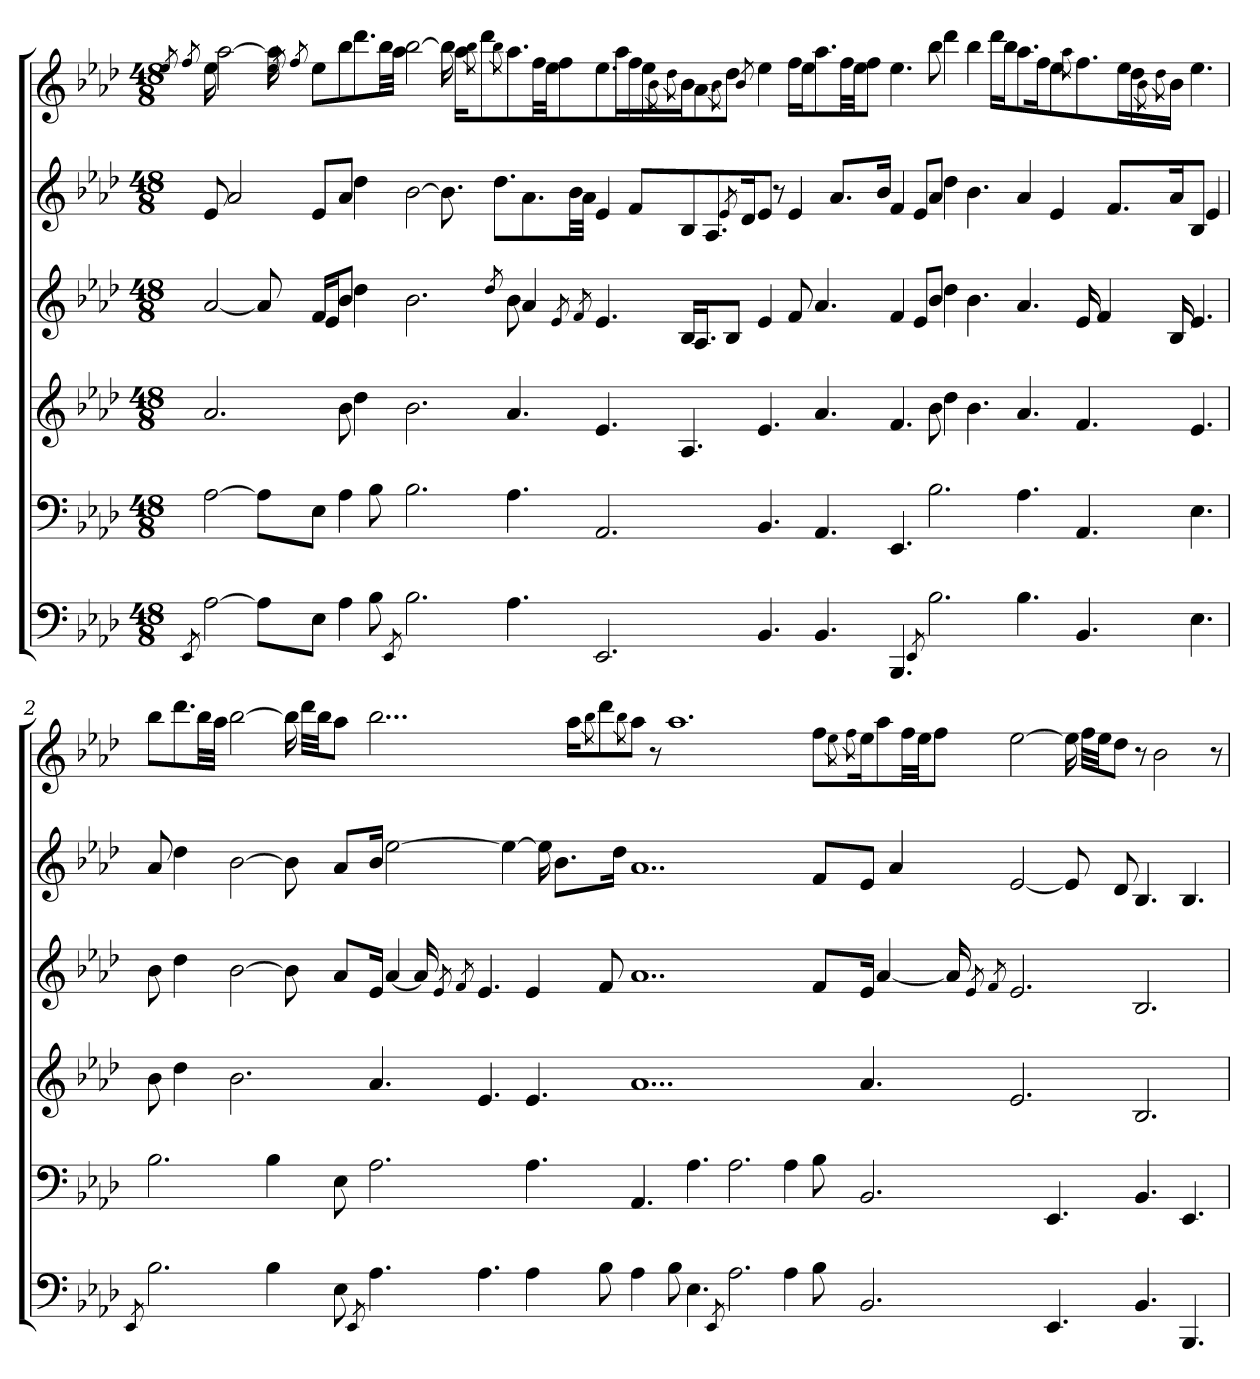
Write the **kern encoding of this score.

**kern	**kern	**kern	**kern	**kern	**kern
*part6	*part5	*part4	*part3	*part2	*part1
*staff6	*staff5	*staff4	*staff3	*staff2	*staff1
*clefF4	*clefF4	*clefG2	*clefG2	*clefG2	*clefG2
*k[b-e-a-d-]	*k[b-e-a-d-]	*k[b-e-a-d-]	*k[b-e-a-d-]	*k[b-e-a-d-]	*k[b-e-a-d-]
*M48/8	*M48/8	*M48/8	*M48/8	*M48/8	*M48/8
=1	=1	=1	=1	=1	=1
.	.	.	.	.	8qee-
8qEE-	.	.	.	.	8qff
[2A-	[2A-	2.a-	[2a-	8e-	16ee-
.	.	.	.	.	[2aa-
.	.	.	.	2a-	.
8A-\L]	8A-\L]	.	8a-]	.	.
.	.	.	.	.	16aa-]
.	.	.	.	.	8qee-
.	.	.	.	.	8qff
8E-\J	8E-\J	.	16f/LL	8e-/L	8ee-\L
.	.	.	16e-/J	.	.
4A-	4A-	8b-	8b-/J	8a-/J	8bb-\
.	.	4dd-	4dd-	4dd-	8.ddd-\
8B-	8B-	.	.	.	.
.	.	.	.	.	32bb-\LL
.	.	.	.	.	32aa-\JJJ
8qEE-	.	.	.	.	.
2.B-	2.B-	2.b-	2.b-	[2b-	[2bb-
.	.	.	.	8.b-]	16bb-]
.	.	.	.	.	16aa-\KL
.	.	.	.	.	8qbb-\
.	.	.	.	.	8ddd-\
.	.	.	.	8.dd-\L	.
.	.	.	8qdd-	.	8qbb-\
4.A-	4.A-	4.a-	8b-	.	8.aa-\
.	.	.	4a-	8.a-\	.
.	.	.	.	.	32ff\LL
.	.	.	.	.	32ee-\JJ
.	.	.	.	.	8ff\
.	.	.	.	32b-\LL	.
.	.	.	.	32a-\JJJ	.
.	.	.	8qe-	.	.
.	.	.	8qf	.	.
2.EE-	2.AA-	4.e-	4.e-	4e-	8.ee-\
.	.	.	.	.	16aa-\L
.	.	.	.	8f/L	16ff\
.	.	.	.	.	16ee-\
.	.	.	.	.	8qb-\
.	.	.	.	.	8qdd-\
.	.	4.A-	16B-/KL	8B-/	16b-\J
.	.	.	8.A-/	.	8.a-\
.	.	.	.	8.A-/	.
.	.	.	.	.	8qb-\
.	.	.	8B-/J	.	8dd-\J
.	.	.	.	8qe-/	.
.	.	.	.	16d-/K	.
.	.	.	.	.	8qb-
4.BB-	4.BB-	4.e-	4e-	8e-/J	4ee-
.	.	.	.	8r	.
.	.	.	8f	4e-	16ff\LL
.	.	.	.	.	16ee-\J
4.BB-	4.AA-	4.a-	4.a-	.	8.aa-\
.	.	.	.	8.a-/L	.
.	.	.	.	.	32ff\LL
.	.	.	.	.	32ee-\JJ
.	.	.	.	.	8ff\J
.	.	.	.	16b-/Jk	.
4.BBB-	4.EE-	4.f	4f	4f	4.ee-
.	.	.	8e-/L	8e-/L	.
8qEE-	.	.	.	.	.
2.B-	2.B-	8b-	8b-/J	8a-/J	8bb-
.	.	4dd-	4dd-	4dd-	4ddd-
.	.	4.b-	4.b-	4.b-	4bb-
.	.	.	.	.	16ddd-\LL
.	.	.	.	.	16bb-\J
4.B-	4.A-	4.a-	4.a-	4a-	8.aa-\
.	.	.	.	.	16ff\K
.	.	.	.	4e-	8ee-\
.	.	.	.	.	8qaa-\
4.BB-	4.AA-	4.f	16e-	.	8.ff\
.	.	.	4f	.	.
.	.	.	.	8.f/L	.
.	.	.	.	.	16ee-\L
.	.	.	.	.	16dd-\
.	.	.	.	.	8qb-\
.	.	.	.	.	8qdd-\
.	.	.	16B-	16a-/K	16b-\JJ
4.E-	4.E-	4.e-	4.e-	8B-/J	4.ee-
.	.	.	.	4e-	.
=2	=2	=2	=2	=2	=2
8qEE-	.	.	.	.	.
2.B-	2.B-	8b-	8b-	8a-	8bb-\L
.	.	4dd-	4dd-	4dd-	8.ddd-\
.	.	.	.	.	32bb-\LL
.	.	.	.	.	32aa-\JJJ
.	.	2.b-	[2b-	[2b-	[2bb-
4B-	4B-	.	.	.	.
.	.	.	8b-]	8b-]	16bb-]
.	.	.	.	.	32ddd-\LLL
.	.	.	.	.	32bb-\JJ
8E-	8E-	.	8a-/L	8a-/L	8aa-\J
8qEE-	.	.	.	.	.
4.A-	2.A-	4.a-	16e-/Jk	16b-/Jk	2...bb-
.	.	.	[4a-	[2ee-	.
.	.	.	16a-]	.	.
.	.	.	8qe-	.	.
.	.	.	8qf	.	.
4.A-	.	4.e-	4.e-	.	.
.	.	.	.	4ee-_	.
4A-	4.A-	4.e-	4e-	.	.
.	.	.	.	16ee-]	.
.	.	.	.	8.b-\L	.
.	.	.	.	.	16aa-\KL
.	.	.	.	.	8qbb-\
8B-	.	.	8f	.	8ddd-\
.	.	.	.	16dd-\Jk	.
.	.	.	.	.	8qbb-\
4A-	4.AA-	1...a-	1..a-	1..a-	8aa-\J
.	.	.	.	.	8r
8B-	.	.	.	.	1.aa-
4.E-	4.A-	.	.	.	.
8qEE-	.	.	.	.	.
2.A-	2.A-	.	.	.	.
4A-	4A-	.	.	.	.
8B-	8B-	.	8f/L	8f/L	8ff\L
.	.	.	.	.	8qee-\
.	.	.	.	.	8qff\
2.BB-	2.BB-	4.a-	16e-/Jk	8e-/J	16ee-\K
.	.	.	[4a-	.	8aa-\
.	.	.	.	4a-	.
.	.	.	.	.	32ff\LL
.	.	.	.	.	32ee-\JJ
.	.	.	.	.	8ff\J
.	.	.	16a-]	.	.
.	.	.	8qe-	.	.
.	.	.	8qf	.	.
.	.	2.e-	2.e-	[2e-	[2ee-
4.EE-	4.EE-	.	.	.	.
.	.	.	.	8e-]	16ee-]
.	.	.	.	.	32ff\LLL
.	.	.	.	.	32ee-\JJ
.	.	.	.	8d-	8dd-\J
4.BB-	4.BB-	2.B-	2.B-	4.B-	8r
.	.	.	.	.	2b-
4.BBB-	4.EE-	.	.	4.B-	.
.	.	.	.	.	8r
=	=	=	=	=	=
*-	*-	*-	*-	*-	*-
